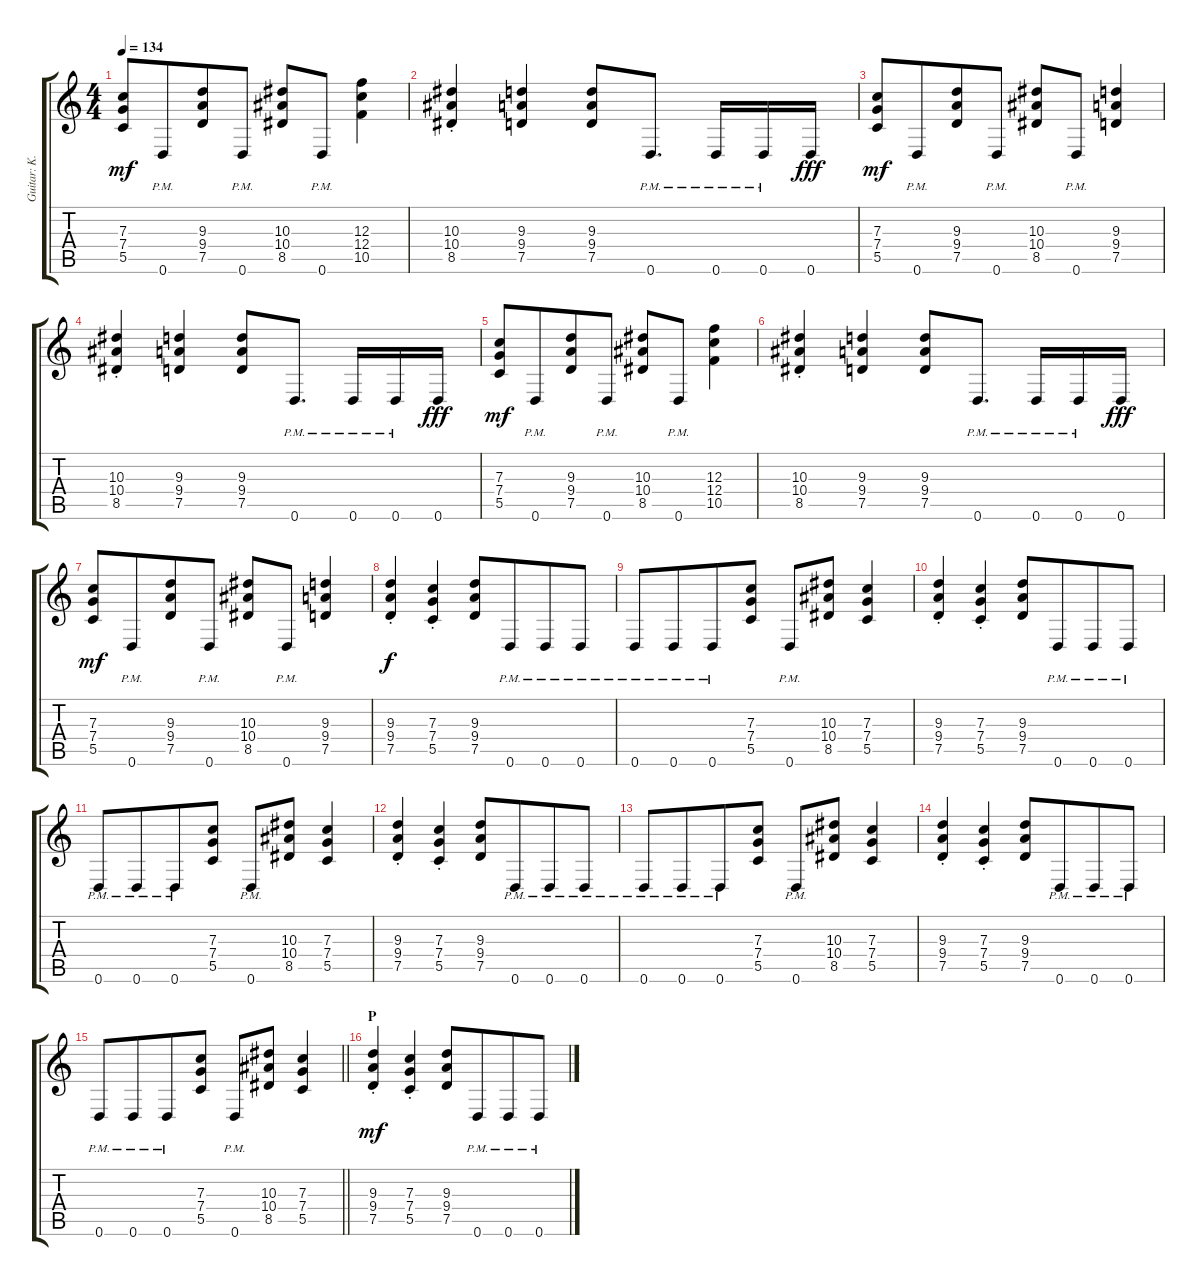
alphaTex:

\track ("Guitar: K.K." "Guitar: K.") {instrument distortionguitar}
\staff {score tabs}
\tuning (D4 A3 F3 C3 G2 D2) {hide}
\ts (4 4)
\tempo 134
\clef g2
\ks c
(7.3 7.4 5.5).8{dy mf} 0.6{pm}.8{beam merge} (9.3 9.4 7.5).8 0.6{pm}.8 (10.3 10.4 8.5).8 0.6{pm}.8 (12.3 12.4 10.5).4 |
(10.3{st} 10.4{st} 8.5{st}).4 (9.3 9.4 7.5).4 (9.3 9.4 7.5).8 0.6{pm}.8{d} 0.6{pm}.16 0.6{pm}.16 0.6.16{dy fff} |
(7.3 7.4 5.5).8{dy mf} 0.6{pm}.8{beam merge} (9.3 9.4 7.5).8 0.6{pm}.8 (10.3 10.4 8.5).8 0.6{pm}.8 (9.3 9.4 7.5).4 |
(10.3{st} 10.4{st} 8.5{st}).4 (9.3 9.4 7.5).4 (9.3 9.4 7.5).8 0.6{pm}.8{d} 0.6{pm}.16 0.6{pm}.16 0.6.16{dy fff} |
(7.3 7.4 5.5).8{dy mf} 0.6{pm}.8{beam merge} (9.3 9.4 7.5).8 0.6{pm}.8 (10.3 10.4 8.5).8 0.6{pm}.8 (12.3 12.4 10.5).4 |
(10.3{st} 10.4{st} 8.5{st}).4 (9.3 9.4 7.5).4 (9.3 9.4 7.5).8 0.6{pm}.8{d} 0.6{pm}.16 0.6{pm}.16 0.6.16{dy fff} |
(7.3 7.4 5.5).8{dy mf} 0.6{pm}.8{beam merge} (9.3 9.4 7.5).8 0.6{pm}.8 (10.3 10.4 8.5).8 0.6{pm}.8 (9.3 9.4 7.5).4 |
(9.3{st} 9.4{st} 7.5{st}).4{dy f} (7.3{st} 7.4{st} 5.5{st}).4 (9.3 9.4 7.5).8 0.6{pm}.8{beam merge} 0.6{pm}.8 0.6{pm}.8 |
0.6{pm}.8 0.6{pm}.8{beam merge} 0.6{pm}.8 (7.3 7.4 5.5).8 0.6{pm}.8 (10.3 10.4 8.5).8 (7.3 7.4 5.5).4 |
(9.3{st} 9.4{st} 7.5{st}).4 (7.3{st} 7.4{st} 5.5{st}).4 (9.3 9.4 7.5).8 0.6{pm}.8{beam merge} 0.6{pm}.8 0.6{pm}.8 |
0.6{pm}.8 0.6{pm}.8{beam merge} 0.6{pm}.8 (7.3 7.4 5.5).8 0.6{pm}.8 (10.3 10.4 8.5).8 (7.3 7.4 5.5).4 |
(9.3{st} 9.4{st} 7.5{st}).4 (7.3{st} 7.4{st} 5.5{st}).4 (9.3 9.4 7.5).8 0.6{pm}.8{beam merge} 0.6{pm}.8 0.6{pm}.8 |
0.6{pm}.8 0.6{pm}.8{beam merge} 0.6{pm}.8 (7.3 7.4 5.5).8 0.6{pm}.8 (10.3 10.4 8.5).8 (7.3 7.4 5.5).4 |
(9.3{st} 9.4{st} 7.5{st}).4 (7.3{st} 7.4{st} 5.5{st}).4 (9.3 9.4 7.5).8 0.6{pm}.8{beam merge} 0.6{pm}.8 0.6{pm}.8 |
\barLineRight lightlight
0.6{pm}.8 0.6{pm}.8{beam merge} 0.6{pm}.8 (7.3 7.4 5.5).8 0.6{pm}.8 (10.3 10.4 8.5).8 (7.3 7.4 5.5).4 |
\section ("" "P")
(9.3{st} 9.4{st} 7.5{st}).4{dy mf} (7.3{st} 7.4{st} 5.5{st}).4 (9.3 9.4 7.5).8 0.6{pm}.8{beam merge} 0.6{pm}.8 0.6{pm}.8
